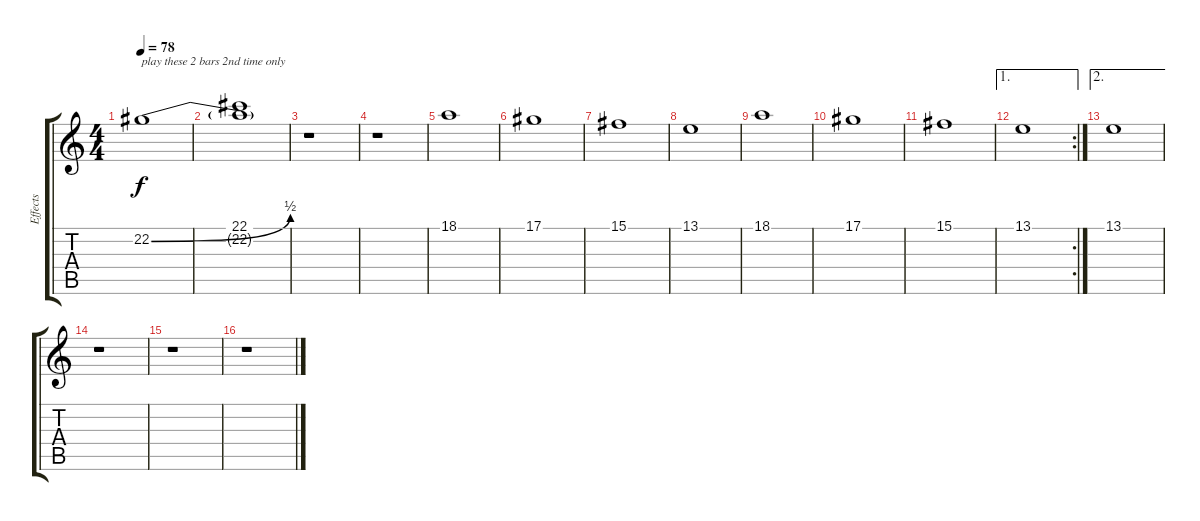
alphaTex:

\track ("Effects" "Effects") {instrument pad2warm}
\staff {score tabs}
\tuning (Eb4 Bb3 Gb3 Db3 Ab2 Eb2) {hide}
\ts (4 4)
\tempo 78
\clef g2
\ks c
22.2{be (bend 0 0 60 2)}.1{txt "play these 2 bars 2nd time only" dy f volume 16 instrument fx7echoes} |
(22.1 22.2{t}).1 |
r.1 |
r.1 |
18.1.1{volume 12 instrument pad2warm} |
17.1.1 |
15.1.1 |
13.1.1 |
18.1.1 |
17.1.1 |
15.1.1 |
\ae 1
\rc 2
13.1.1 |
\ae 2
13.1.1{volume 10} |
r.1 |
r.1 |
r.1
